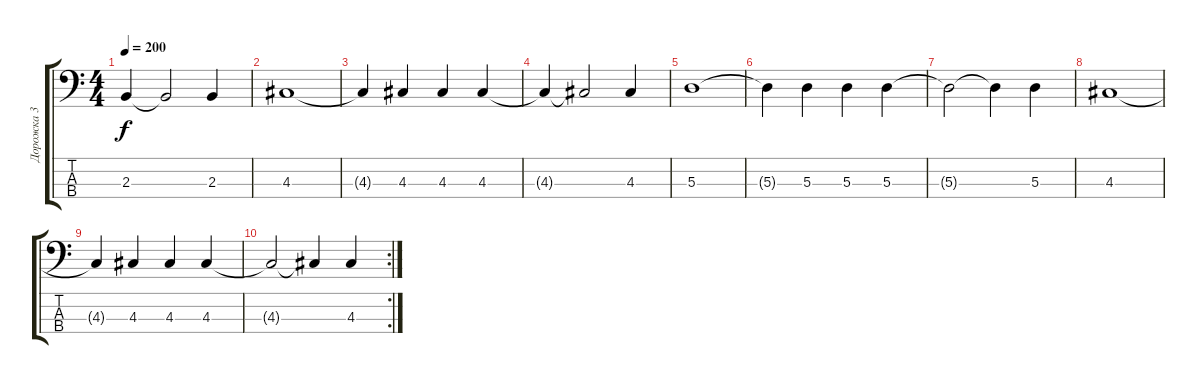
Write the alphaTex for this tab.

\track ("Дорожка 3" "Дорожка 3") {instrument electricbasspick}
\staff {score tabs}
\tuning (G2 D2 A1 E1) {hide}
\ts (4 4)
\tempo 200
\clef f4
\ks c
2.3{t}.4{dy f} 2.3{t}.2 2.3.4 |
4.3.1 |
4.3{t}.4 4.3.4 4.3.4 4.3.4 |
4.3{t}.4 4.3{t}.2 4.3.4 |
5.3.1 |
5.3{t}.4 5.3.4 5.3.4 5.3.4 |
5.3{t}.2 5.3{t}.4 5.3.4 |
4.3.1 |
4.3{t}.4 4.3.4 4.3.4 4.3.4 |
\rc 2
4.3{t}.2 4.3{t}.4 4.3.4
